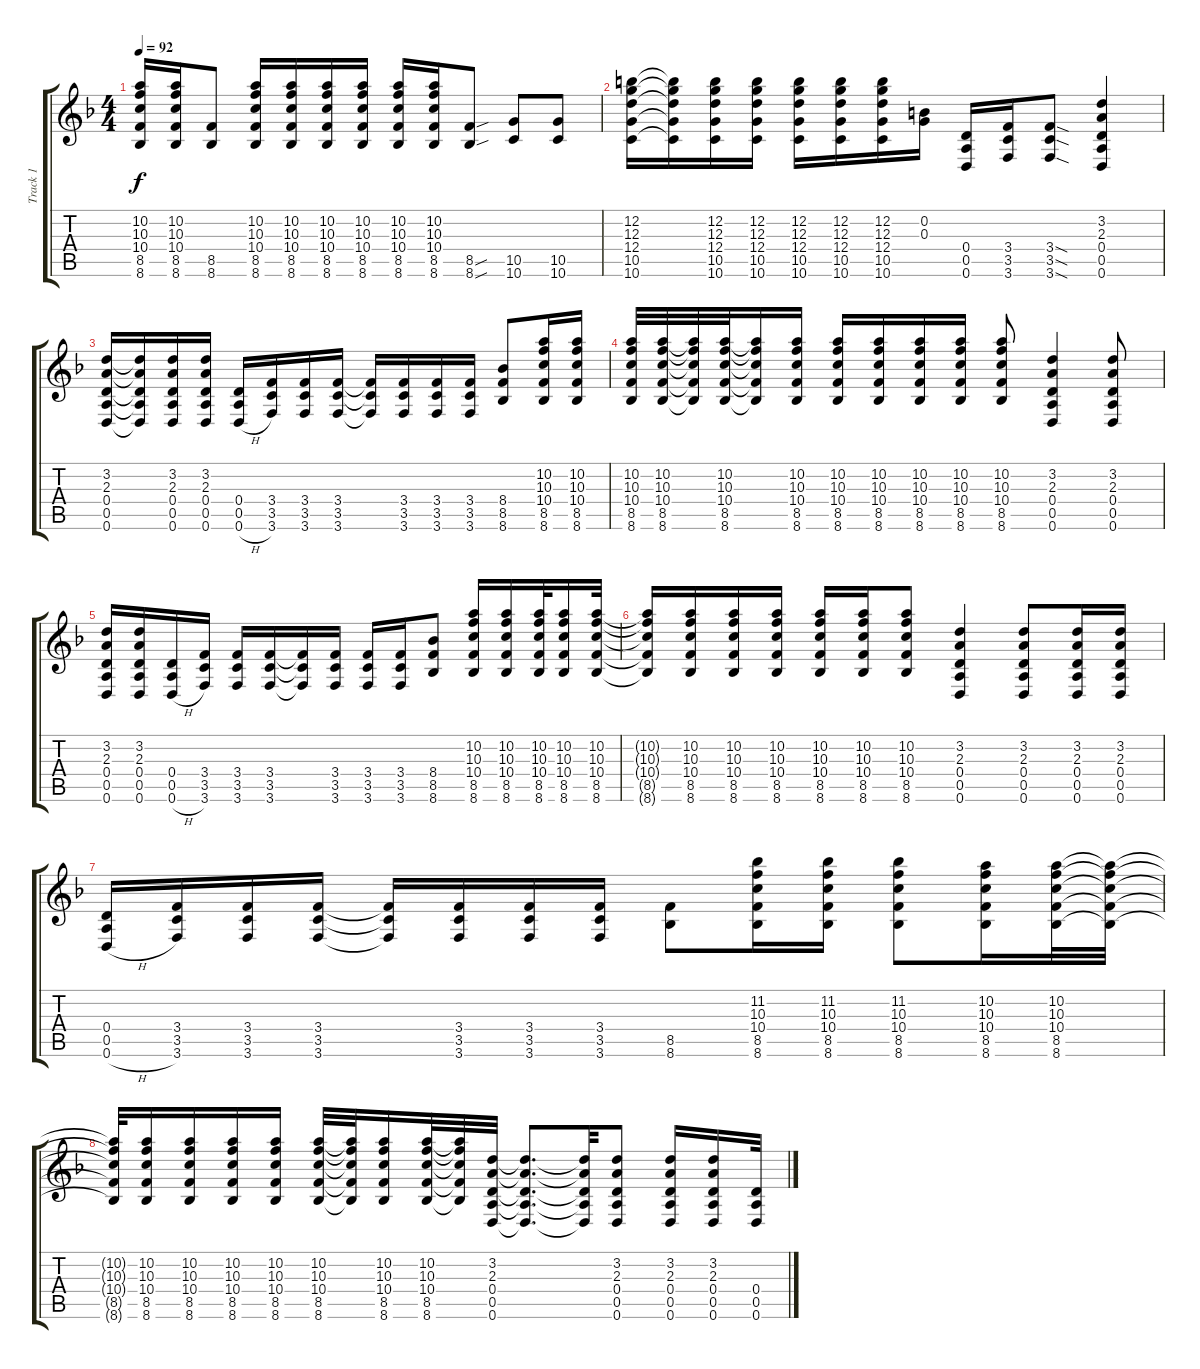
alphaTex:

\track ("Track 1" "Track 1") {instrument distortionguitar}
\staff {score tabs}
\tuning (E4 B3 G3 D3 A2 D2) {hide}
\ts (4 4)
\tempo 92
\clef g2
\ks f
(10.2{t} 10.3{t} 10.4{t} 8.5{t} 8.6{t}).16{dy f} (10.2 10.3 10.4 8.5 8.6).16 (8.5 8.6).8 (10.2 10.3 10.4 8.5 8.6).16 (10.2 10.3 10.4 8.5 8.6).16 (10.2 10.3 10.4 8.5 8.6).16 (10.2 10.3 10.4 8.5 8.6).16 (10.2 10.3 10.4 8.5 8.6).16 (10.2 10.3 10.4 8.5 8.6).16 (8.5{sou} 8.6{sou}).8 (10.5 10.6).8 (10.5 10.6).8 |
(12.2 12.3 12.4 10.5 10.6).16 (12.2{t} 12.3{t} 12.4{t} 10.5{t} 10.6{t}).16 (12.2 12.3 12.4 10.5 10.6).16 (12.2 12.3 12.4 10.5 10.6).16 (12.2 12.3 12.4 10.5 10.6).16 (12.2 12.3 12.4 10.5 10.6).16 (12.2 12.3 12.4 10.5 10.6).16 (0.2 0.3).16 (0.4 0.5 0.6).16 (3.4 3.5 3.6).16 (3.4{sod} 3.5{sod} 3.6{sod}).8 (3.2 2.3 0.4 0.5 0.6).4 |
(3.2 2.3 0.4 0.5 0.6).16 (3.2{t} 2.3{t} 0.4{t} 0.5{t} 0.6{t}).16 (3.2 2.3 0.4 0.5 0.6).16 (3.2 2.3 0.4 0.5 0.6).16 (0.4 0.5 0.6{h}).16 (3.4 3.5 3.6).16 (3.4 3.5 3.6).16 (3.4 3.5 3.6).16 (3.4{t} 3.5{t} 3.6{t}).16 (3.4 3.5 3.6).16 (3.4 3.5 3.6).16 (3.4 3.5 3.6).16 (8.4 8.5 8.6).8 (10.2 10.3 10.4 8.5 8.6).16 (10.2 10.3 10.4 8.5 8.6).16 |
(10.2 10.3 10.4 8.5 8.6).32 (10.2 10.3 10.4 8.5 8.6).32 (10.2{t} 10.3{t} 10.4{t} 8.5{t} 8.6{t}).32 (10.2 10.3 10.4 8.5 8.6).32 (10.2{t} 10.3{t} 10.4{t} 8.5{t} 8.6{t}).16 (10.2 10.3 10.4 8.5 8.6).16 (10.2 10.3 10.4 8.5 8.6).16 (10.2 10.3 10.4 8.5 8.6).16 (10.2 10.3 10.4 8.5 8.6).16 (10.2 10.3 10.4 8.5 8.6).16 (10.2 10.3 10.4 8.5 8.6).8 (3.2 2.3 0.4 0.5 0.6).4 (3.2 2.3 0.4 0.5 0.6).8 |
(3.2 2.3 0.4 0.5 0.6).16 (3.2 2.3 0.4 0.5 0.6).16 (0.4 0.5 0.6{h}).16 (3.4 3.5 3.6).16 (3.4 3.5 3.6).16 (3.4 3.5 3.6).16 (3.4{t} 3.5{t} 3.6{t}).16 (3.4 3.5 3.6).16 (3.4 3.5 3.6).16 (3.4 3.5 3.6).16 (8.4 8.5 8.6).8 (10.2 10.3 10.4 8.5 8.6).16 (10.2 10.3 10.4 8.5 8.6).16 (10.2 10.3 10.4 8.5 8.6).32 (10.2 10.3 10.4 8.5 8.6).16 (10.2 10.3 10.4 8.5 8.6).32 |
(10.2{t} 10.3{t} 10.4{t} 8.5{t} 8.6{t}).16 (10.2 10.3 10.4 8.5 8.6).16 (10.2 10.3 10.4 8.5 8.6).16 (10.2 10.3 10.4 8.5 8.6).16 (10.2 10.3 10.4 8.5 8.6).16 (10.2 10.3 10.4 8.5 8.6).16 (10.2 10.3 10.4 8.5 8.6).8 (3.2 2.3 0.4 0.5 0.6).4 (3.2 2.3 0.4 0.5 0.6).8 (3.2 2.3 0.4 0.5 0.6).16 (3.2 2.3 0.4 0.5 0.6).16 |
(0.4 0.5 0.6{h}).16 (3.4 3.5 3.6).16 (3.4 3.5 3.6).16 (3.4 3.5 3.6).16 (3.4{t} 3.5{t} 3.6{t}).16 (3.4 3.5 3.6).16 (3.4 3.5 3.6).16 (3.4 3.5 3.6).16 (8.5 8.6).8 (11.2 10.3 10.4 8.5 8.6).16 (11.2 10.3 10.4 8.5 8.6).16 (11.2 10.3 10.4 8.5 8.6).8 (10.2 10.3 10.4 8.5 8.6).16 (10.2 10.3 10.4 8.5 8.6).32 (10.2{t} 10.3{t} 10.4{t} 8.5{t} 8.6{t}).32 |
(10.2{t} 10.3{t} 10.4{t} 8.5{t} 8.6{t}).32 (10.2 10.3 10.4 8.5 8.6).16 (10.2 10.3 10.4 8.5 8.6).16 (10.2 10.3 10.4 8.5 8.6).16 (10.2 10.3 10.4 8.5 8.6).16 (10.2 10.3 10.4 8.5 8.6).32 (10.2{t} 10.3{t} 10.4{t} 8.5{t} 8.6{t}).32 (10.2 10.3 10.4 8.5 8.6).16 (10.2 10.3 10.4 8.5 8.6).32 (10.2{t} 10.3{t} 10.4{t} 8.5{t} 8.6{t}).32 (3.2 2.3 0.4 0.5 0.6).32 (3.2{t} 2.3{t} 0.4{t} 0.5{t} 0.6{t}).8{d} (3.2{t} 2.3{t} 0.4{t} 0.5{t} 0.6{t}).32 (3.2 2.3 0.4 0.5 0.6).8 (3.2 2.3 0.4 0.5 0.6).16 (3.2 2.3 0.4 0.5 0.6).16 (0.4 0.5 0.6{h}).32
